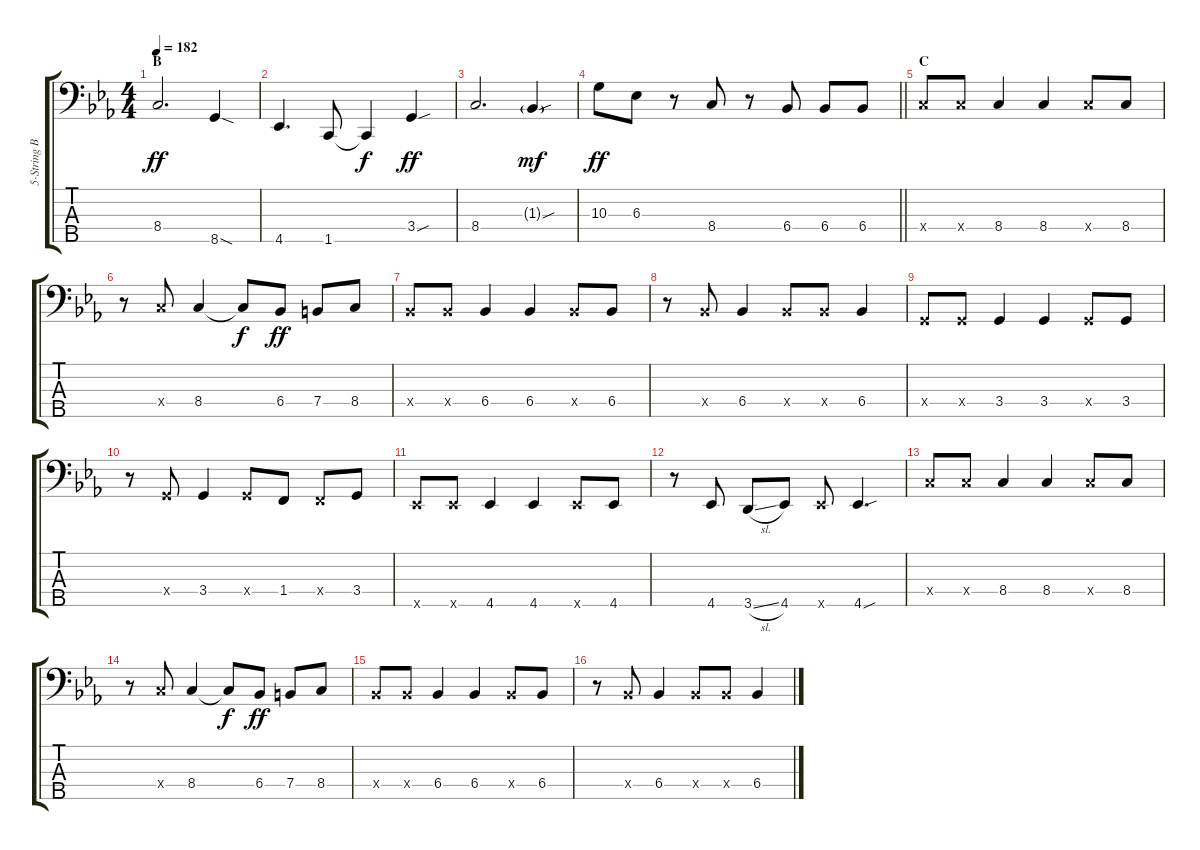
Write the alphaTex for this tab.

\track ("5-String Bass" "5-String B") {instrument electricbasspick}
\staff {score tabs}
\tuning (G2 D2 A1 E1 B0) {hide}
\ts (4 4)
\section ("" "B")
\tempo 182
\clef f4
\ks eb
8.4.2{d dy ff} 8.5{sod}.4 |
4.5.4{d} 1.5.8 1.5{t}.4{dy f} 3.4{sou}.4{dy ff} |
8.4.2{d} 1.3{sou g}.4{dy mf} |
\barLineRight lightlight
10.3.8{dy ff} 6.3.8 r.8 8.4.8 r.8 6.4.8 6.4.8 6.4.8 |
\section ("" "C")
8.4{x}.8 8.4{x}.8 8.4.4 8.4.4 8.4{x}.8 8.4.8 |
r.8 8.4{x}.8 8.4.4 8.4{t}.8{dy f} 6.4.8{dy ff} 7.4.8 8.4.8 |
6.4{x}.8 6.4{x}.8 6.4.4 6.4.4 6.4{x}.8 6.4.8 |
r.8 6.4{x}.8 6.4.4 6.4{x}.8 6.4{x}.8 6.4.4 |
3.4{x}.8 3.4{x}.8 3.4.4 3.4.4 3.4{x}.8 3.4.8 |
r.8 3.4{x}.8 3.4.4 3.4{x}.8 1.4.8 1.4{x}.8 3.4.8 |
4.5{x}.8 4.5{x}.8 4.5.4 4.5.4 4.5{x}.8 4.5.8 |
r.8 4.5.8 3.5{sl}.8 4.5.8 4.5{x}.8 4.5{sou}.4{d} |
8.4{x}.8 8.4{x}.8 8.4.4 8.4.4 8.4{x}.8 8.4.8 |
r.8 8.4{x}.8 8.4.4 8.4{t}.8{dy f} 6.4.8{dy ff} 7.4.8 8.4.8 |
6.4{x}.8 6.4{x}.8 6.4.4 6.4.4 6.4{x}.8 6.4.8 |
r.8 6.4{x}.8 6.4.4 6.4{x}.8 6.4{x}.8 6.4.4
